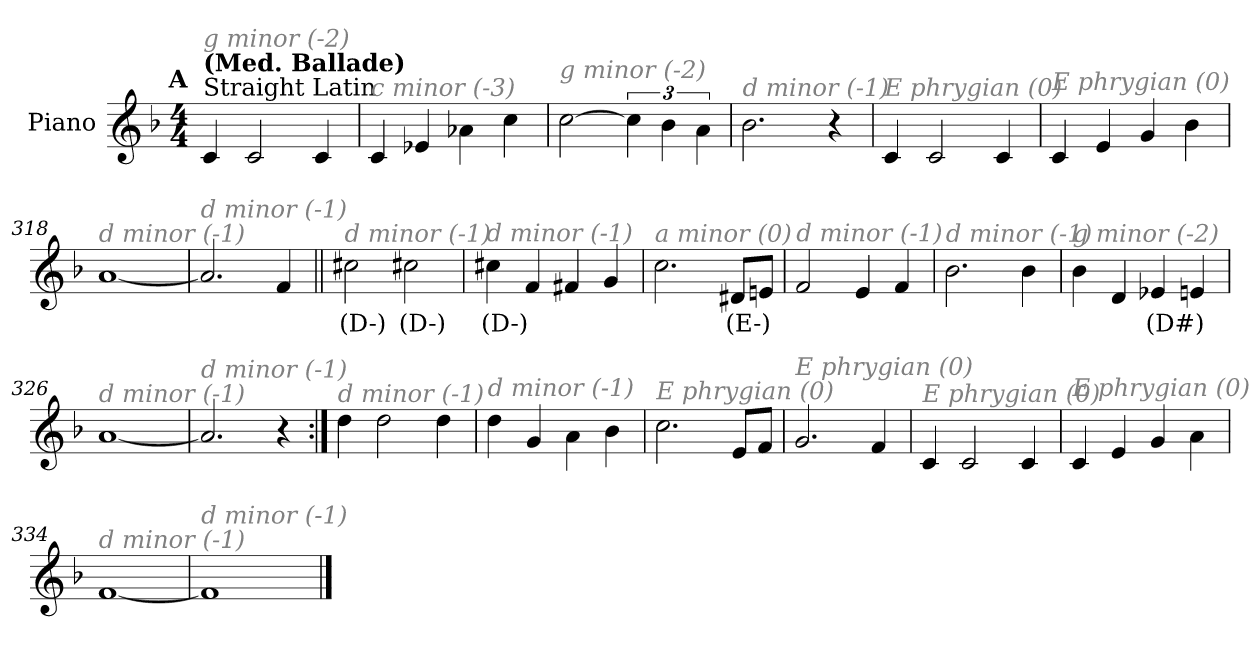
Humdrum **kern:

**kern	**text
*part1	*part1
*staff1	*staff1
*I"Piano	*
*I'Pno.	*
*clefG2	*
*k[b-]	*
*M4/4	*
!!LO:REH:place=s1:a:enc=none:fs=14:t=A
=1	=1
!LO:TX:a:t=Straight Latin	!
!LO:TX:a:B:t=(Med. Ballade)	!
!LO:TX:i:color=#808080:t=g minor (-2)	!
4c/	.
2c/	.
4c/	.
=313	=313
!LO:TX:i:color=#808080:t=c minor (-3)	!
4c/	.
4e-X/	.
4a-X\	.
4cc\	.
=314	=314
!LO:TX:i:color=#808080:t=g minor (-2)	!
[2cc\	.
6cc\]	.
6b-\	.
6a\	.
=315	=315
!LO:TX:i:color=#808080:t=d minor (-1)	!
2.b-\	.
4r	.
!!LO:LB:g=z
=316	=316
!LO:TX:i:color=#808080:t=E phrygian (0)	!
4c/	.
2c/	.
4c/	.
=317	=317
!LO:TX:i:color=#808080:t=E phrygian (0)	!
4c/	.
4e/	.
4g/	.
4b-\	.
=318	=318
!LO:TX:i:color=#808080:t=d minor (-1)	!
[1a	.
=319	=319
!LO:TX:i:color=#808080:t=d minor (-1)	!
2.a/]	.
4f/	.
!!LO:LB:g=z
=320||	=320||
!LO:TX:i:color=#808080:t=d minor (-1)	!
2cc#Xi\	(D-)
2cc#Xi\	(D-)
=321	=321
!LO:TX:i:color=#808080:t=d minor (-1)	!
4cc#Xi\	(D-)
4f/	.
4f#X/	.
4g/	.
=322	=322
!LO:TX:i:color=#808080:t=a minor (0)	!
2.cc\	.
8d#Xi/L	(E-)
8en/J	.
=323	=323
!LO:TX:i:color=#808080:t=d minor (-1)	!
2f/	.
4e/	.
4f/	.
!!LO:LB:g=z
=324	=324
!LO:TX:i:color=#808080:t=d minor (-1)	!
2.b-\	.
4b-\	.
=325	=325
!LO:TX:i:color=#808080:t=g minor (-2)	!
4b-\	.
4d/	.
4e-Xi/	(D#)
4e/	.
=326	=326
!LO:TX:i:color=#808080:t=d minor (-1)	!
[1a	.
=327	=327
!LO:TX:i:color=#808080:t=d minor (-1)	!
2.a/]	.
4r	.
!!LO:LB:g=z
=328:|!	=328:|!
!LO:TX:i:color=#808080:t=d minor (-1)	!
4dd\	.
2dd\	.
4dd\	.
=329	=329
!LO:TX:i:color=#808080:t=d minor (-1)	!
4dd\	.
4g/	.
4a\	.
4b-\	.
=330	=330
!LO:TX:i:color=#808080:t=E phrygian (0)	!
2.cc\	.
8e/L	.
8f/J	.
=331	=331
!LO:TX:i:color=#808080:t=E phrygian (0)	!
2.g/	.
4f/	.
!!LO:LB:g=z
=332	=332
!LO:TX:i:color=#808080:t=E phrygian (0)	!
4c/	.
2c/	.
4c/	.
=333	=333
!LO:TX:i:color=#808080:t=E phrygian (0)	!
4c/	.
4e/	.
4g/	.
4a\	.
=334	=334
!LO:TX:i:color=#808080:t=d minor (-1)	!
[1f	.
=335	=335
!LO:TX:i:color=#808080:t=d minor (-1)	!
1f]	.
==	==
*-	*-
